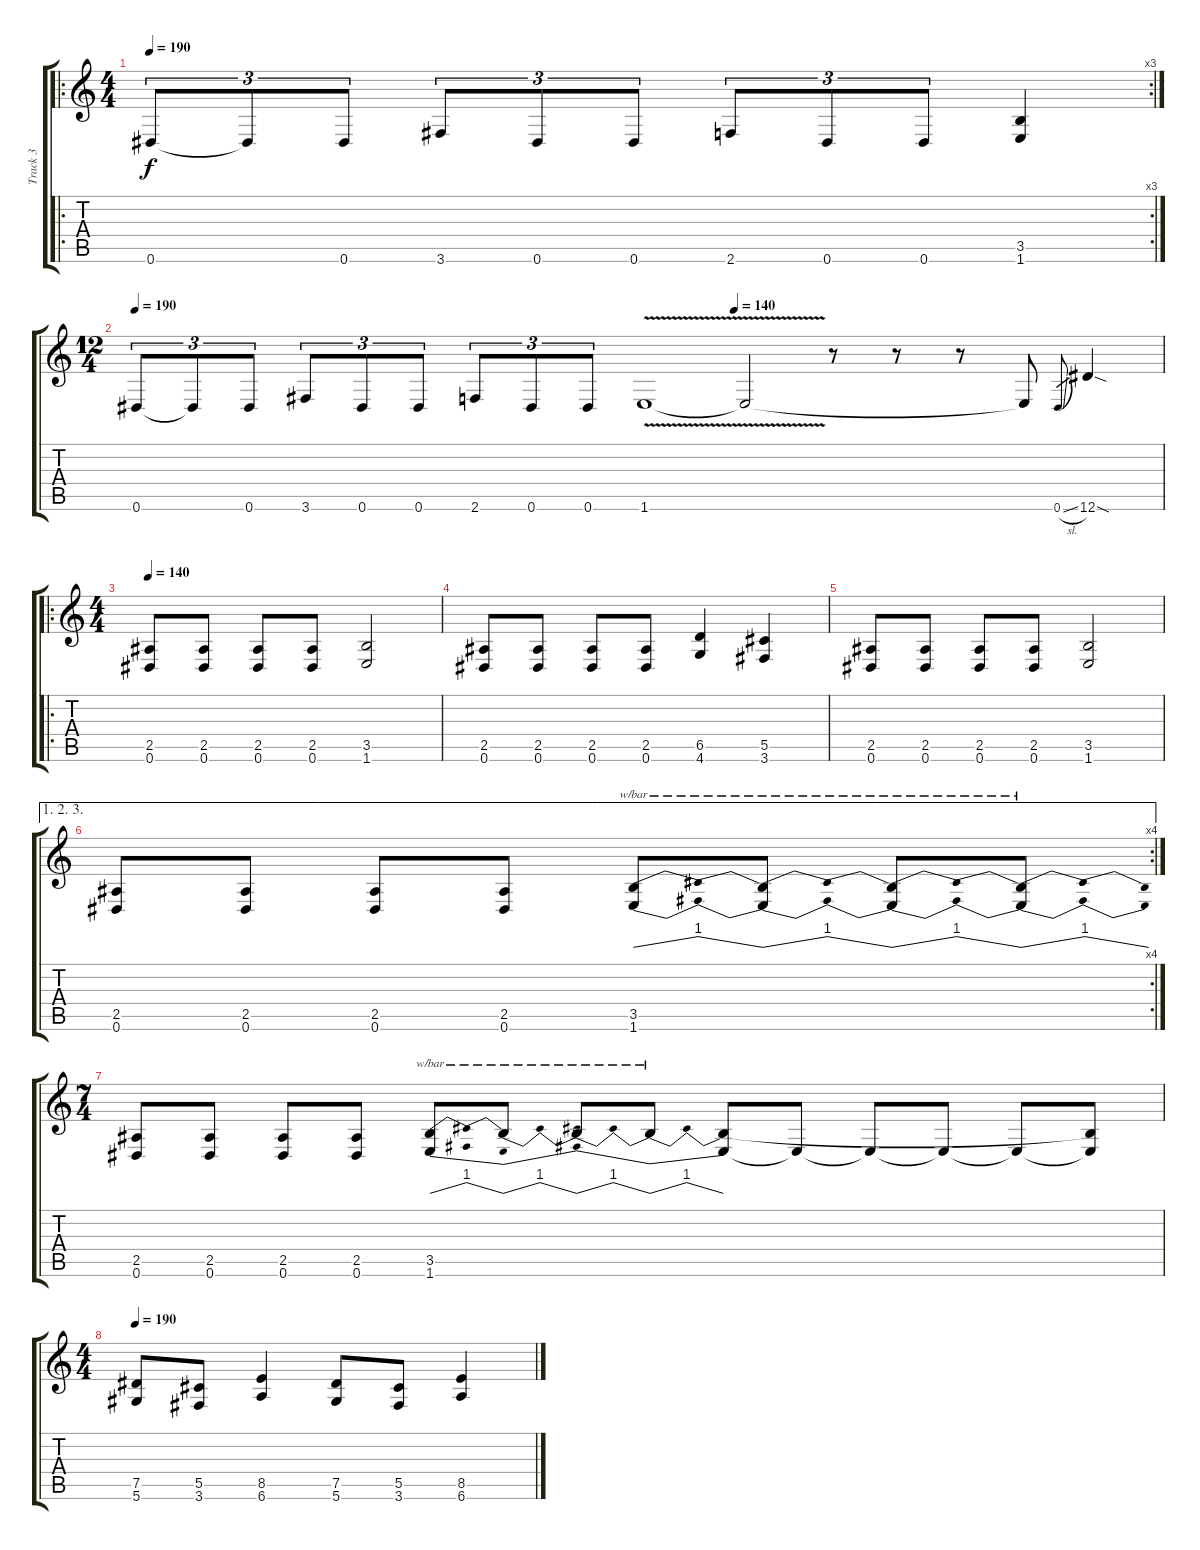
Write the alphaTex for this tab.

\track ("Track 3" "Track 3") {instrument distortionguitar}
\staff {score tabs}
\tuning (Eb4 Bb3 Gb3 Db3 Ab2 Eb2) {hide}
\ro
\rc 3
\ts (4 4)
\tempo 190
\clef g2
\ks c
0.6.8{tu (3 2) dy f} 0.6{t}.8{tu (3 2)} 0.6.8{tu (3 2)} 3.6.8{tu (3 2)} 0.6.8{tu (3 2)} 0.6.8{tu (3 2)} 2.6.8{tu (3 2)} 0.6.8{tu (3 2)} 0.6.8{tu (3 2)} (3.5 1.6).4 |
\ts (12 4)
\tempo 190
\tempo (140 0.5833333333333334)
0.6.8{tu (3 2)} 0.6{t}.8{tu (3 2)} 0.6.8{tu (3 2)} 3.6.8{tu (3 2)} 0.6.8{tu (3 2)} 0.6.8{tu (3 2)} 2.6.8{tu (3 2)} 0.6.8{tu (3 2)} 0.6.8{tu (3 2)} 1.6{v}.1 1.6{t}.2 r.8 r.8 r.8 1.6{t}.8 0.6{sl}.8{gr} 12.6{sod}.4 |
\ro
\ts (4 4)
\tempo 140
(2.5 0.6).8 (2.5 0.6).8 (2.5 0.6).8 (2.5 0.6).8 (3.5 1.6).2 |
(2.5 0.6).8 (2.5 0.6).8 (2.5 0.6).8 (2.5 0.6).8 (6.5 4.6).4 (5.5 3.6).4 |
(2.5 0.6).8 (2.5 0.6).8 (2.5 0.6).8 (2.5 0.6).8 (3.5 1.6).2 |
\ae (1 2 3)
\rc 4
(2.5 0.6).8 (2.5 0.6).8 (2.5 0.6).8 (2.5 0.6).8 (3.5 1.6).8{tbe (dip default 0 0 30 4 60 0)} (3.5{t} 1.6{t}).8{tbe (dip default 0 0 30 4 60 0)} (3.5{t} 1.6{t}).8{tbe (dip default 0 0 30 4 60 0)} (3.5{t} 1.6{t}).8{tbe (dip default 0 0 30 4 60 0)} |
\ts (7 4)
(2.5 0.6).8 (2.5 0.6).8 (2.5 0.6).8 (2.5 0.6).8 (3.5 1.6).8{tbe (dip default 0 0 30 4 60 0)} 3.5{t}.8{tbe (dip default 0 0 30 4 60 0)} 3.5{t}.8{tbe (dip default 0 0 30 4 60 0)} 3.5{t}.8{tbe (dip default 0 0 30 4 60 0)} (3.5{t} 1.6{t}).8 1.6{t}.8 1.6{t}.8 1.6{t}.8 1.6{t}.8 (3.5{t} 1.6{t}).8 |
\ts (4 4)
\tempo 190
(7.5 5.6).8 (5.5 3.6).8 (8.5 6.6).4 (7.5 5.6).8 (5.5 3.6).8 (8.5 6.6).4
